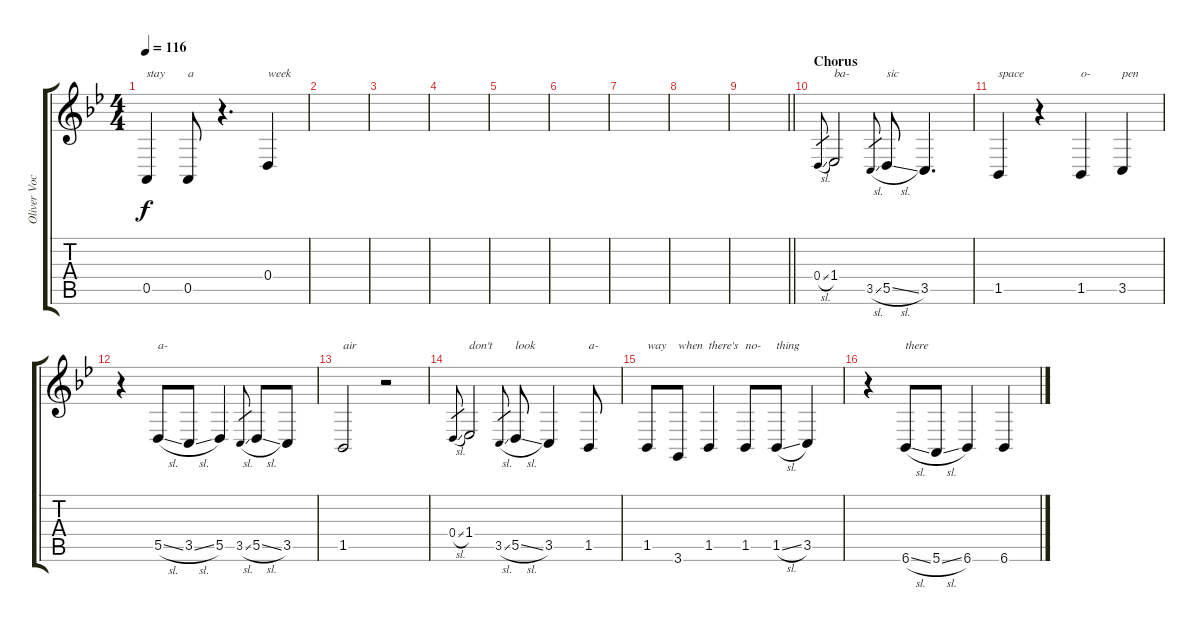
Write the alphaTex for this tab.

\track ("Oliver Vocals" "Oliver Voc") {instrument lead6voice}
\staff {score tabs}
\tuning (E4 B3 G3 D3 A2 E2) {hide}
\ts (4 4)
\tempo 116
\clef g2
\ks gminor
0.5.4{txt "stay" dy f} 0.5.8{txt "a"} r.4{d} 0.4.4{txt "week"} |
|
|
|
|
|
|
|
\barLineRight lightlight
|
\section ("" "Chorus")
0.4{sl}.8{gr} 1.4.2{txt "ba-"} 3.5{sl}.8{gr} 5.5{sl}.8{txt "sic"} 3.5.4{d} |
1.5.4{txt "space"} r.4 1.5.4{txt "o-"} 3.5.4{txt "pen"} |
r.4 5.5{sl}.8{txt "a-"} 3.5{sl}.8 5.5.4 3.5{sl}.8{gr} 5.5{sl}.8 3.5.8 |
1.5.2{txt "air"} r.2 |
0.4{sl}.8{gr} 1.4.2{txt "don't"} 3.5{sl}.8{gr} 5.5{sl}.8{txt "look"} 3.5.4 1.5.8{txt "a-"} |
1.5.8{txt "way"} 3.6.8{txt "when"} 1.5.4{txt "there's"} 1.5.8{txt "no-"} 1.5{sl}.8{txt "thing"} 3.5.4 |
r.4 6.6{sl}.8{txt "there"} 5.6{sl}.8 6.6.4 6.6.4
